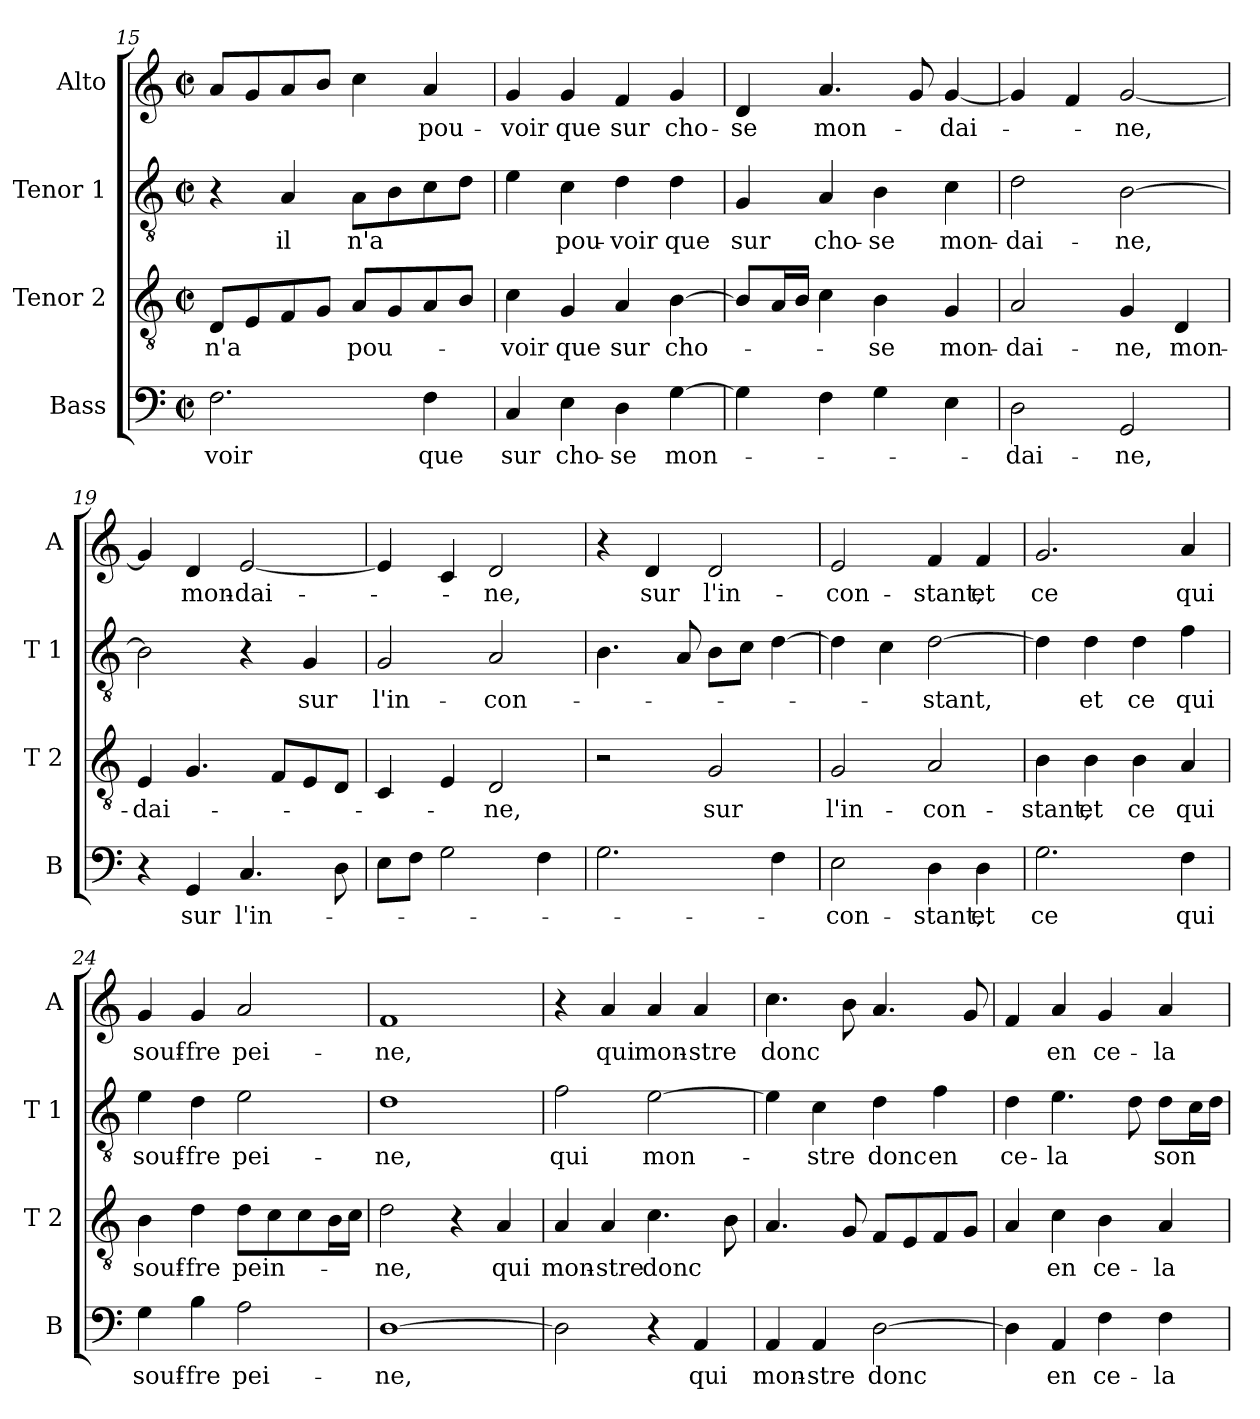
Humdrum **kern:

**kern	**text	**kern	**text	**kern	**text	**kern	**text
*part4	*part4	*part3	*part3	*part2	*part2	*part1	*part1
*staff4	*staff4	*staff3	*staff3	*staff2	*staff2	*staff1	*staff1
*I"Bass	*	*I"Tenor 2	*	*I"Tenor 1	*	*I"Alto	*
*I'B	*	*I'T 2	*	*I'T 1	*	*I'A	*
*clefF4	*	*clefGv2	*	*clefGv2	*	*clefG2	*
*k[]	*	*k[]	*	*k[]	*	*k[]	*
*C:	*	*C:	*	*C:	*	*C:	*
*M2/2	*	*M2/2	*	*M2/2	*	*M2/2	*
*met(c|)	*	*met(c|)	*	*met(c|)	*	*met(c|)	*
=15	=15	=15	=15	=15	=15	=15	=15
!	!LO:LY:b	!	!LO:LY:b	!	!	!	!
2.F\	-voir	8D/L	n'a	4r	.	8a/L	.
.	.	8E/	.	.	.	8g/	.
!	!	!	!	!	!LO:LY:b	!	!
.	.	8F/	.	4A/	il	8a/	.
.	.	8G/J	.	.	.	8b/J	.
!	!	!	!LO:LY:b	!	!LO:LY:b	!	!
.	.	8A/L	pou-	8A\L	n'a	4cc\	.
.	.	8G/	.	8B\	.	.	.
!	!LO:LY:b	!	!	!	!	!	!LO:LY:b
4F\	que	8A/	.	8c\	.	4a/	pou-
.	.	8B/J	.	8d\J	.	.	.
!!LO:LB:g=z
=16	=16	=16	=16	=16	=16	=16	=16
!	!LO:LY:b	!	!LO:LY:b	!	!	!	!LO:LY:b
4C/	sur	4c\	-voir	4e\	.	4g/	-voir
!	!LO:LY:b	!	!LO:LY:b	!	!LO:LY:b	!	!LO:LY:b
4E\	cho-	4G/	que	4c\	pou-	4g/	que
!	!LO:LY:b	!	!LO:LY:b	!	!LO:LY:b	!	!LO:LY:b
4D\	-se	4A/	sur	4d\	-voir	4f/	sur
!	!LO:LY:b	!	!LO:LY:b	!	!LO:LY:b	!	!LO:LY:b
[4G\	mon-	[4B\	cho-	4d\	que	4g/	cho-
=17	=17	=17	=17	=17	=17	=17	=17
!	!	!	!	!	!LO:LY:b	!	!LO:LY:b
4G\]	.	8B/L]	.	4G/	sur	4d/	-se
.	.	16A/L	.	.	.	.	.
.	.	16B/JJ	.	.	.	.	.
!	!	!	!	!	!LO:LY:b	!	!LO:LY:b
4F\	.	4c\	.	4A/	cho-	4.a/	mon-
!	!	!	!LO:LY:b	!	!LO:LY:b	!	!
4G\	.	4B\	-se	4B\	-se	.	.
.	.	.	.	.	.	8g/	.
!	!	!	!LO:LY:b	!	!LO:LY:b	!	!LO:LY:b
4E\	.	4G/	mon-	4c\	mon-	[4g/	-dai-
=18	=18	=18	=18	=18	=18	=18	=18
!	!LO:LY:b	!	!LO:LY:b	!	!LO:LY:b	!	!
2D\	-dai-	2A/	-dai-	2d\	-dai-	4g/]	.
.	.	.	.	.	.	4f/	.
!	!LO:LY:b	!	!LO:LY:b	!	!LO:LY:b	!	!LO:LY:b
2GG/	-ne,	4G/	-ne,	[2B\	-ne,	[2g/	-ne,
!	!	!	!LO:LY:b	!	!	!	!
.	.	4D/	mon-	.	.	.	.
=19	=19	=19	=19	=19	=19	=19	=19
!	!	!	!LO:LY:b	!	!	!	!
4r	.	4E/	-dai-	2B\]	.	4g/]	.
!	!LO:LY:b	!	!	!	!	!	!LO:LY:b
4GG/	sur	4.G/	.	.	.	4d/	mon-
!	!LO:LY:b	!	!	!	!	!	!LO:LY:b
4.C/	l'in-	.	.	4r	.	[2e/	-dai-
.	.	8F/L	.	.	.	.	.
!	!	!	!	!	!LO:LY:b	!	!
.	.	8E/	.	4G/	sur	.	.
8D\	.	8D/J	.	.	.	.	.
=20	=20	=20	=20	=20	=20	=20	=20
!	!	!	!	!	!LO:LY:b	!	!
8E\L	.	4C/	.	2G/	l'in-	4e/]	.
8F\J	.	.	.	.	.	.	.
2G\	.	4E/	.	.	.	4c/	.
!	!	!	!LO:LY:b	!	!LO:LY:b	!	!LO:LY:b
.	.	2D/	-ne,	2A/	-con-	2d/	-ne,
4F\	.	.	.	.	.	.	.
!!LO:LB:g=z
=21	=21	=21	=21	=21	=21	=21	=21
2.G\	.	2r	.	4.B\	.	4r	.
!	!	!	!	!	!	!	!LO:LY:b
.	.	.	.	.	.	4d/	sur
.	.	.	.	8A/	.	.	.
!	!	!	!LO:LY:b	!	!	!	!LO:LY:b
.	.	2G/	sur	8B\L	.	2d/	l'in-
.	.	.	.	8c\J	.	.	.
4F\	.	.	.	[4d\	.	.	.
=22	=22	=22	=22	=22	=22	=22	=22
!	!LO:LY:b	!	!LO:LY:b	!	!	!	!LO:LY:b
2E\	-con-	2G/	l'in-	4d\]	.	2e/	-con-
.	.	.	.	4c\	.	.	.
!	!LO:LY:b	!	!LO:LY:b	!	!LO:LY:b	!	!LO:LY:b
4D\	-stant,	2A/	-con-	[2d\	-stant,	4f/	-stant,
!	!LO:LY:b	!	!	!	!	!	!LO:LY:b
4D\	et	.	.	.	.	4f/	et
=23	=23	=23	=23	=23	=23	=23	=23
!	!LO:LY:b	!	!LO:LY:b	!	!	!	!LO:LY:b
2.G\	ce	4B\	-stant,	4d\]	.	2.g/	ce
!	!	!	!LO:LY:b	!	!LO:LY:b	!	!
.	.	4B\	et	4d\	et	.	.
!	!	!	!LO:LY:b	!	!LO:LY:b	!	!
.	.	4B\	ce	4d\	ce	.	.
!	!LO:LY:b	!	!LO:LY:b	!	!LO:LY:b	!	!LO:LY:b
4F\	qui	4A/	qui	4f\	qui	4a/	qui
=24	=24	=24	=24	=24	=24	=24	=24
!	!LO:LY:b	!	!LO:LY:b	!	!LO:LY:b	!	!LO:LY:b
4G\	souf-	4B\	souf-	4e\	souf-	4g/	souf-
!	!LO:LY:b	!	!LO:LY:b	!	!LO:LY:b	!	!LO:LY:b
4B\	-fre	4d\	-fre	4d\	-fre	4g/	-fre
!	!LO:LY:b	!	!LO:LY:b	!	!LO:LY:b	!	!LO:LY:b
2A\	pei-	8d\L	pein-	2e\	pei-	2a/	pei-
.	.	8c\	.	.	.	.	.
.	.	8c\	.	.	.	.	.
.	.	16B\L	.	.	.	.	.
.	.	16c\JJ	.	.	.	.	.
=25	=25	=25	=25	=25	=25	=25	=25
!	!LO:LY:b	!	!LO:LY:b	!	!LO:LY:b	!	!LO:LY:b
[1D	-ne,	2d\	-ne,	1d	-ne,	1f	-ne,
.	.	4r	.	.	.	.	.
!	!	!	!LO:LY:b	!	!	!	!
.	.	4A/	qui	.	.	.	.
!!LO:PB:g=z
=26	=26	=26	=26	=26	=26	=26	=26
!	!	!	!LO:LY:b	!	!LO:LY:b	!	!
2D\]	.	4A/	mon-	2f\	qui	4r	.
!	!	!	!LO:LY:b	!	!	!	!LO:LY:b
.	.	4A/	-stre	.	.	4a/	qui
!	!	!	!LO:LY:b	!	!LO:LY:b	!	!LO:LY:b
4r	.	4.c\	donc	[2e\	mon-	4a/	mon-
!	!LO:LY:b	!	!	!	!	!	!LO:LY:b
4AA/	qui	.	.	.	.	4a/	-stre
.	.	8B\	.	.	.	.	.
=27	=27	=27	=27	=27	=27	=27	=27
!	!LO:LY:b	!	!	!	!	!	!LO:LY:b
4AA/	mon-	4.A/	.	4e\]	.	4.cc\	donc
!	!LO:LY:b	!	!	!	!LO:LY:b	!	!
4AA/	-stre	.	.	4c\	-stre	.	.
.	.	8G/	.	.	.	8b\	.
!	!LO:LY:b	!	!	!	!LO:LY:b	!	!
[2D\	donc	8F/L	.	4d\	donc	4.a/	.
.	.	8E/	.	.	.	.	.
!	!	!	!	!	!LO:LY:b	!	!
.	.	8F/	.	4f\	en	.	.
.	.	8G/J	.	.	.	8g/	.
=28	=28	=28	=28	=28	=28	=28	=28
!	!	!	!	!	!LO:LY:b	!	!
4D\]	.	4A/	.	4d\	ce-	4f/	.
!	!LO:LY:b	!	!LO:LY:b	!	!LO:LY:b	!	!LO:LY:b
4AA/	en	4c\	en	4.e\	-la	4a/	en
!	!LO:LY:b	!	!LO:LY:b	!	!	!	!LO:LY:b
4F\	ce-	4B\	ce-	.	.	4g/	ce-
.	.	.	.	8d\	.	.	.
!	!LO:LY:b	!	!LO:LY:b	!	!LO:LY:b	!	!LO:LY:b
4F\	-la	4A/	-la	8d\L	son	4a/	-la
.	.	.	.	16c\L	.	.	.
.	.	.	.	16d\JJ	.	.	.
=	=	=	=	=	=	=	=
*-	*-	*-	*-	*-	*-	*-	*-
